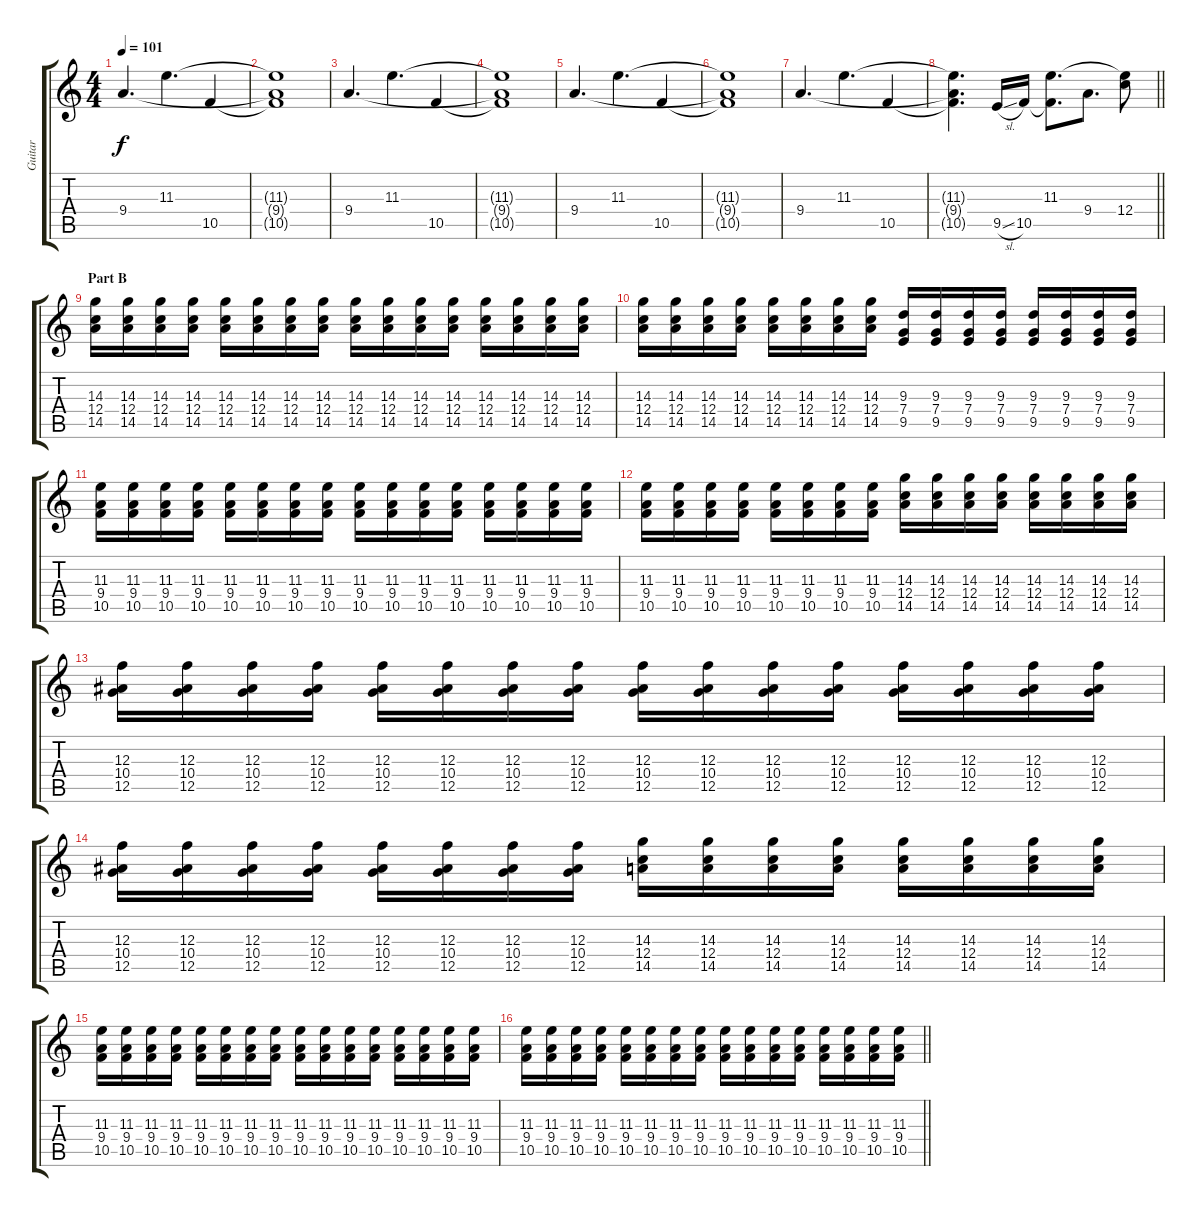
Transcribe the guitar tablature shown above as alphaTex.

\track ("Guitar" "Guitar") {instrument electricguitarclean}
\staff {score tabs}
\tuning (D4 A3 F3 C3 G2 C2) {hide}
\ts (4 4)
\tempo 101
\clef g2
\ks c
9.4.4{d dy f} 11.3.4{d} 10.5.4 |
(11.3{t} 9.4{t} 10.5{t}).1 |
9.4.4{d} 11.3.4{d} 10.5.4 |
(11.3{t} 9.4{t} 10.5{t}).1 |
9.4.4{d} 11.3.4{d} 10.5.4 |
(11.3{t} 9.4{t} 10.5{t}).1 |
9.4.4{d} 11.3.4{d} 10.5.4 |
\barLineRight lightlight
(11.3{t} 9.4{t} 10.5{t}).4{d} 9.5{sl}.16 10.5.16 (11.3 10.5{t}).8{d} 9.4.8{d} (11.3{t} 12.4).8 |
\section ("" "Part B")
(14.3 12.4 14.5).16 (14.3 12.4 14.5).16 (14.3 12.4 14.5).16 (14.3 12.4 14.5).16 (14.3 12.4 14.5).16 (14.3 12.4 14.5).16 (14.3 12.4 14.5).16 (14.3 12.4 14.5).16 (14.3 12.4 14.5).16 (14.3 12.4 14.5).16 (14.3 12.4 14.5).16 (14.3 12.4 14.5).16 (14.3 12.4 14.5).16 (14.3 12.4 14.5).16 (14.3 12.4 14.5).16 (14.3 12.4 14.5).16 |
(14.3 12.4 14.5).16 (14.3 12.4 14.5).16 (14.3 12.4 14.5).16 (14.3 12.4 14.5).16 (14.3 12.4 14.5).16 (14.3 12.4 14.5).16 (14.3 12.4 14.5).16 (14.3 12.4 14.5).16 (9.3 7.4 9.5).16 (9.3 7.4 9.5).16 (9.3 7.4 9.5).16 (9.3 7.4 9.5).16 (9.3 7.4 9.5).16 (9.3 7.4 9.5).16 (9.3 7.4 9.5).16 (9.3 7.4 9.5).16 |
(11.3 9.4 10.5).16 (11.3 9.4 10.5).16 (11.3 9.4 10.5).16 (11.3 9.4 10.5).16 (11.3 9.4 10.5).16 (11.3 9.4 10.5).16 (11.3 9.4 10.5).16 (11.3 9.4 10.5).16 (11.3 9.4 10.5).16 (11.3 9.4 10.5).16 (11.3 9.4 10.5).16 (11.3 9.4 10.5).16 (11.3 9.4 10.5).16 (11.3 9.4 10.5).16 (11.3 9.4 10.5).16 (11.3 9.4 10.5).16 |
(11.3 9.4 10.5).16 (11.3 9.4 10.5).16 (11.3 9.4 10.5).16 (11.3 9.4 10.5).16 (11.3 9.4 10.5).16 (11.3 9.4 10.5).16 (11.3 9.4 10.5).16 (11.3 9.4 10.5).16 (14.3 12.4 14.5).16 (14.3 12.4 14.5).16 (14.3 12.4 14.5).16 (14.3 12.4 14.5).16 (14.3 12.4 14.5).16 (14.3 12.4 14.5).16 (14.3 12.4 14.5).16 (14.3 12.4 14.5).16 |
(12.3 10.4 12.5).16 (12.3 10.4 12.5).16 (12.3 10.4 12.5).16 (12.3 10.4 12.5).16 (12.3 10.4 12.5).16 (12.3 10.4 12.5).16 (12.3 10.4 12.5).16 (12.3 10.4 12.5).16 (12.3 10.4 12.5).16 (12.3 10.4 12.5).16 (12.3 10.4 12.5).16 (12.3 10.4 12.5).16 (12.3 10.4 12.5).16 (12.3 10.4 12.5).16 (12.3 10.4 12.5).16 (12.3 10.4 12.5).16 |
(12.3 10.4 12.5).16 (12.3 10.4 12.5).16 (12.3 10.4 12.5).16 (12.3 10.4 12.5).16 (12.3 10.4 12.5).16 (12.3 10.4 12.5).16 (12.3 10.4 12.5).16 (12.3 10.4 12.5).16 (14.3 12.4 14.5).16 (14.3 12.4 14.5).16 (14.3 12.4 14.5).16 (14.3 12.4 14.5).16 (14.3 12.4 14.5).16 (14.3 12.4 14.5).16 (14.3 12.4 14.5).16 (14.3 12.4 14.5).16 |
(11.3 9.4 10.5).16 (11.3 9.4 10.5).16 (11.3 9.4 10.5).16 (11.3 9.4 10.5).16 (11.3 9.4 10.5).16 (11.3 9.4 10.5).16 (11.3 9.4 10.5).16 (11.3 9.4 10.5).16 (11.3 9.4 10.5).16 (11.3 9.4 10.5).16 (11.3 9.4 10.5).16 (11.3 9.4 10.5).16 (11.3 9.4 10.5).16 (11.3 9.4 10.5).16 (11.3 9.4 10.5).16 (11.3 9.4 10.5).16 |
\barLineRight lightlight
(11.3 9.4 10.5).16 (11.3 9.4 10.5).16 (11.3 9.4 10.5).16 (11.3 9.4 10.5).16 (11.3 9.4 10.5).16 (11.3 9.4 10.5).16 (11.3 9.4 10.5).16 (11.3 9.4 10.5).16 (11.3 9.4 10.5).16 (11.3 9.4 10.5).16 (11.3 9.4 10.5).16 (11.3 9.4 10.5).16 (11.3 9.4 10.5).16 (11.3 9.4 10.5).16 (11.3 9.4 10.5).16 (11.3 9.4 10.5).16
